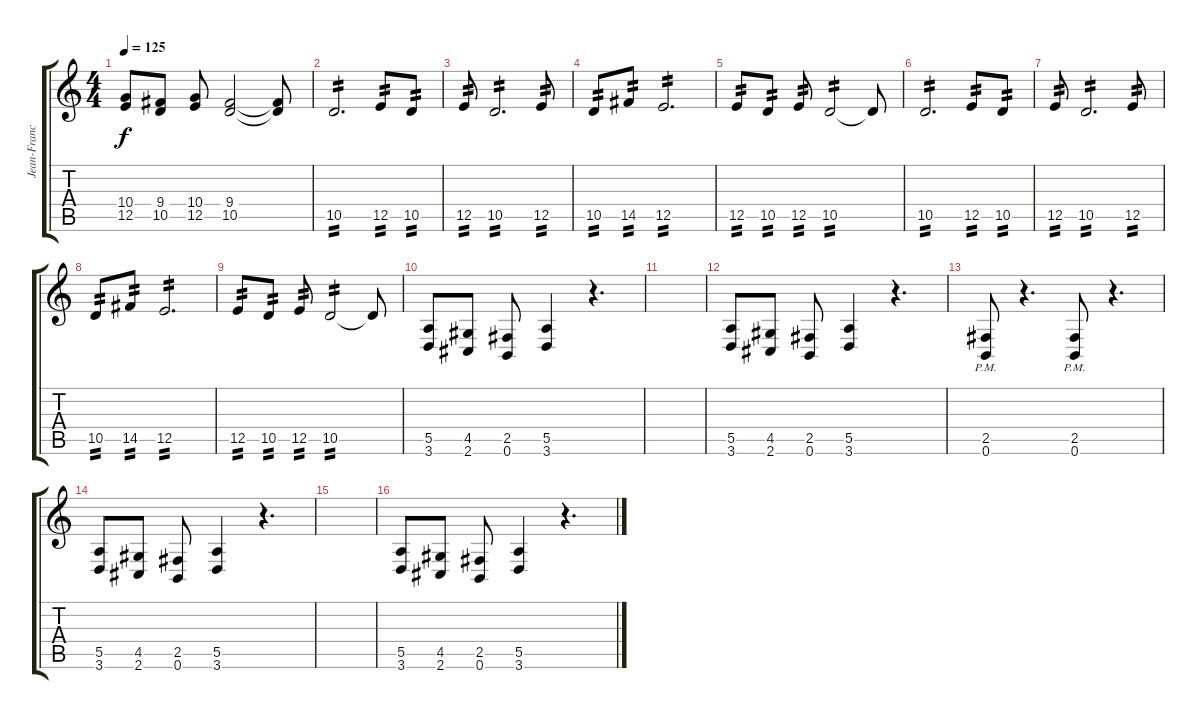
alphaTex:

\track ("Jean-Francois Dagenais (Rhythm)" "Jean-Franc") {instrument distortionguitar}
\staff {score tabs}
\tuning (B3 Gb3 D3 A2 E2 B1) {hide}
\ts (4 4)
\tempo 125
\clef g2
\ks c
(10.4 12.5).8{dy f} (9.4 10.5).8 (10.4 12.5).8 (9.4 10.5).2 (9.4{t} 10.5{t}).8 |
10.5.2{d tp 2} 12.5.8{tp 2} 10.5.8{tp 2} |
12.5.8{tp 2} 10.5.2{d tp 2} 12.5.8{tp 2} |
10.5.8{tp 2} 14.5.8{tp 2} 12.5.2{d tp 2} |
12.5.8{tp 2} 10.5.8{tp 2} 12.5.8{tp 2} 10.5.2{tp 2} 10.5{t}.8 |
10.5.2{d tp 2} 12.5.8{tp 2} 10.5.8{tp 2} |
12.5.8{tp 2} 10.5.2{d tp 2} 12.5.8{tp 2} |
10.5.8{tp 2} 14.5.8{tp 2} 12.5.2{d tp 2} |
12.5.8{tp 2} 10.5.8{tp 2} 12.5.8{tp 2} 10.5.2{tp 2} 10.5{t}.8 |
(5.5 3.6).8 (4.5 2.6).8 (2.5 0.6).8 (5.5 3.6).4 r.4{d} |
|
(5.5 3.6).8 (4.5 2.6).8 (2.5 0.6).8 (5.5 3.6).4 r.4{d} |
(2.5{pm} 0.6{pm}).8 r.4{d} (2.5{pm} 0.6{pm}).8 r.4{d} |
(5.5 3.6).8 (4.5 2.6).8 (2.5 0.6).8 (5.5 3.6).4 r.4{d} |
|
(5.5 3.6).8 (4.5 2.6).8 (2.5 0.6).8 (5.5 3.6).4 r.4{d}
